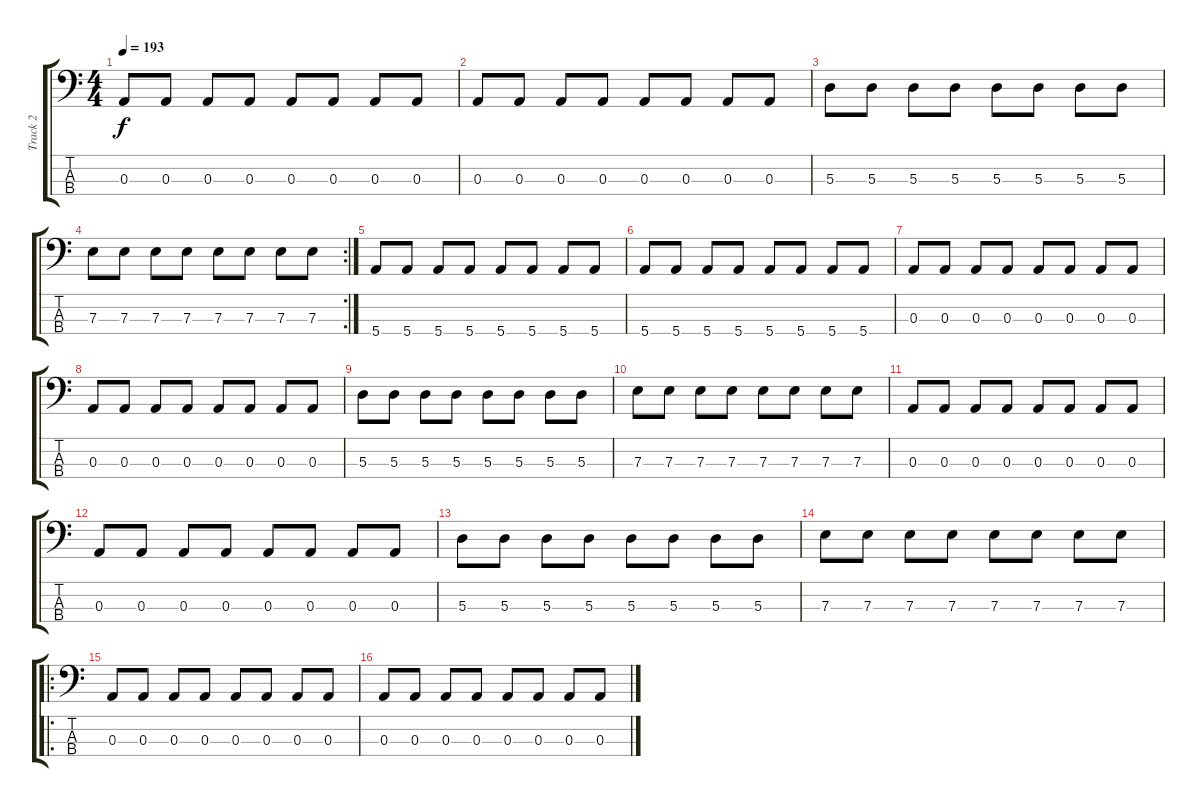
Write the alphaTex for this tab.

\track ("Track 2" "Track 2") {instrument electricbasspick}
\staff {score tabs}
\tuning (G2 D2 A1 E1) {hide}
\ts (4 4)
\tempo 193
\clef f4
\ks c
0.3.8{dy f instrument electricbasspick} 0.3.8 0.3.8 0.3.8 0.3.8 0.3.8 0.3.8 0.3.8 |
0.3.8 0.3.8 0.3.8 0.3.8 0.3.8 0.3.8 0.3.8 0.3.8 |
5.3.8 5.3.8 5.3.8 5.3.8 5.3.8 5.3.8 5.3.8 5.3.8 |
\rc 2
7.3.8 7.3.8 7.3.8 7.3.8 7.3.8 7.3.8 7.3.8 7.3.8 |
5.4.8 5.4.8 5.4.8 5.4.8 5.4.8 5.4.8 5.4.8 5.4.8 |
5.4.8 5.4.8 5.4.8 5.4.8 5.4.8 5.4.8 5.4.8 5.4.8 |
0.3.8 0.3.8 0.3.8 0.3.8 0.3.8 0.3.8 0.3.8 0.3.8 |
0.3.8 0.3.8 0.3.8 0.3.8 0.3.8 0.3.8 0.3.8 0.3.8 |
5.3.8 5.3.8 5.3.8 5.3.8 5.3.8 5.3.8 5.3.8 5.3.8 |
7.3.8 7.3.8 7.3.8 7.3.8 7.3.8 7.3.8 7.3.8 7.3.8 |
0.3.8 0.3.8 0.3.8 0.3.8 0.3.8 0.3.8 0.3.8 0.3.8 |
0.3.8 0.3.8 0.3.8 0.3.8 0.3.8 0.3.8 0.3.8 0.3.8 |
5.3.8 5.3.8 5.3.8 5.3.8 5.3.8 5.3.8 5.3.8 5.3.8 |
7.3.8 7.3.8 7.3.8 7.3.8 7.3.8 7.3.8 7.3.8 7.3.8 |
\ro
0.3.8 0.3.8 0.3.8 0.3.8 0.3.8 0.3.8 0.3.8 0.3.8 |
0.3.8 0.3.8 0.3.8 0.3.8 0.3.8 0.3.8 0.3.8 0.3.8
